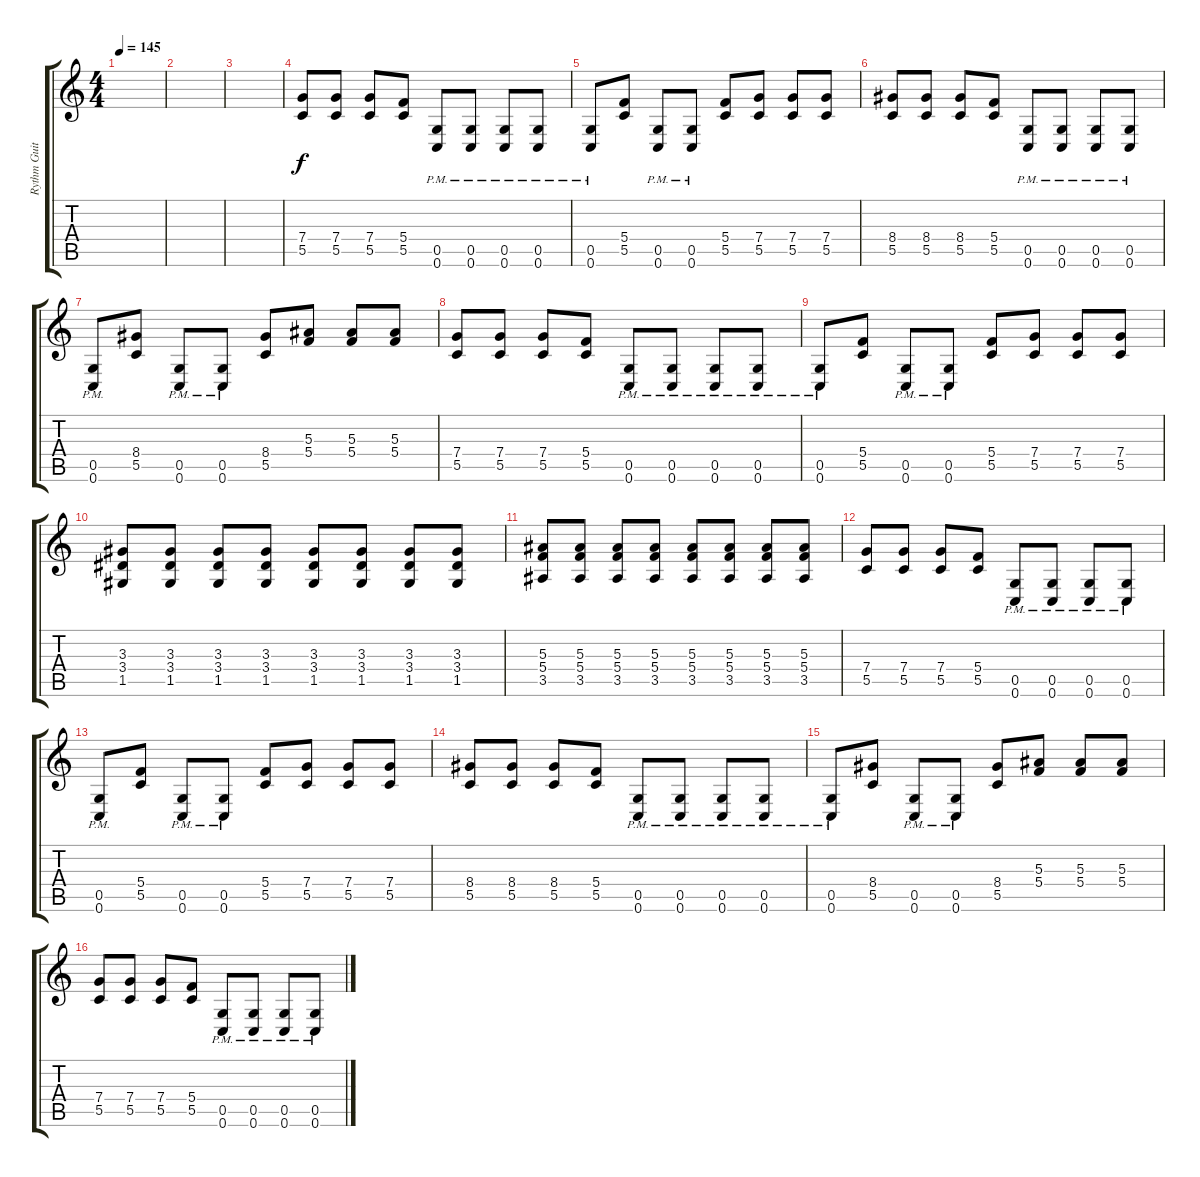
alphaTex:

\track ("Rythm Guitar" "Rythm Guit") {instrument distortionguitar}
\staff {score tabs}
\tuning (D4 A3 F3 C3 G2 C2) {hide}
\ts (4 4)
\tempo 145
\clef g2
\ks c
|
|
|
(7.4 5.5).8{volume 13} (7.4 5.5).8 (7.4 5.5).8 (5.4 5.5).8 (0.5{pm} 0.6{pm}).8 (0.5{pm} 0.6{pm}).8 (0.5{pm} 0.6{pm}).8 (0.5{pm} 0.6{pm}).8 |
(0.5{pm} 0.6{pm}).8 (5.4 5.5).8 (0.5{pm} 0.6{pm}).8 (0.5{pm} 0.6{pm}).8 (5.4 5.5).8 (7.4 5.5).8 (7.4 5.5).8 (7.4 5.5).8 |
(8.4 5.5).8 (8.4 5.5).8 (8.4 5.5).8 (5.4 5.5).8 (0.5{pm} 0.6{pm}).8 (0.5{pm} 0.6{pm}).8 (0.5{pm} 0.6{pm}).8 (0.5{pm} 0.6{pm}).8 |
(0.5{pm} 0.6{pm}).8 (8.4 5.5).8 (0.5{pm} 0.6{pm}).8 (0.5{pm} 0.6{pm}).8 (8.4 5.5).8 (5.3 5.4).8 (5.3 5.4).8 (5.3 5.4).8 |
(7.4 5.5).8 (7.4 5.5).8 (7.4 5.5).8 (5.4 5.5).8 (0.5{pm} 0.6{pm}).8 (0.5{pm} 0.6{pm}).8 (0.5{pm} 0.6{pm}).8 (0.5{pm} 0.6{pm}).8 |
(0.5{pm} 0.6{pm}).8 (5.4 5.5).8 (0.5{pm} 0.6{pm}).8 (0.5{pm} 0.6{pm}).8 (5.4 5.5).8 (7.4 5.5).8 (7.4 5.5).8 (7.4 5.5).8 |
(3.3 3.4 1.5).8 (3.3 3.4 1.5).8 (3.3 3.4 1.5).8 (3.3 3.4 1.5).8 (3.3 3.4 1.5).8 (3.3 3.4 1.5).8 (3.3 3.4 1.5).8 (3.3 3.4 1.5).8 |
(5.3 5.4 3.5).8 (5.3 5.4 3.5).8 (5.3 5.4 3.5).8 (5.3 5.4 3.5).8 (5.3 5.4 3.5).8 (5.3 5.4 3.5).8 (5.3 5.4 3.5).8 (5.3 5.4 3.5).8 |
(7.4 5.5).8 (7.4 5.5).8 (7.4 5.5).8 (5.4 5.5).8 (0.5{pm} 0.6{pm}).8 (0.5{pm} 0.6{pm}).8 (0.5{pm} 0.6{pm}).8 (0.5{pm} 0.6{pm}).8 |
(0.5{pm} 0.6{pm}).8 (5.4 5.5).8 (0.5{pm} 0.6{pm}).8 (0.5{pm} 0.6{pm}).8 (5.4 5.5).8 (7.4 5.5).8 (7.4 5.5).8 (7.4 5.5).8 |
(8.4 5.5).8 (8.4 5.5).8 (8.4 5.5).8 (5.4 5.5).8 (0.5{pm} 0.6{pm}).8 (0.5{pm} 0.6{pm}).8 (0.5{pm} 0.6{pm}).8 (0.5{pm} 0.6{pm}).8 |
(0.5{pm} 0.6{pm}).8 (8.4 5.5).8 (0.5{pm} 0.6{pm}).8 (0.5{pm} 0.6{pm}).8 (8.4 5.5).8 (5.3 5.4).8 (5.3 5.4).8 (5.3 5.4).8 |
(7.4 5.5).8 (7.4 5.5).8 (7.4 5.5).8 (5.4 5.5).8 (0.5{pm} 0.6{pm}).8 (0.5{pm} 0.6{pm}).8 (0.5{pm} 0.6{pm}).8 (0.5{pm} 0.6{pm}).8
